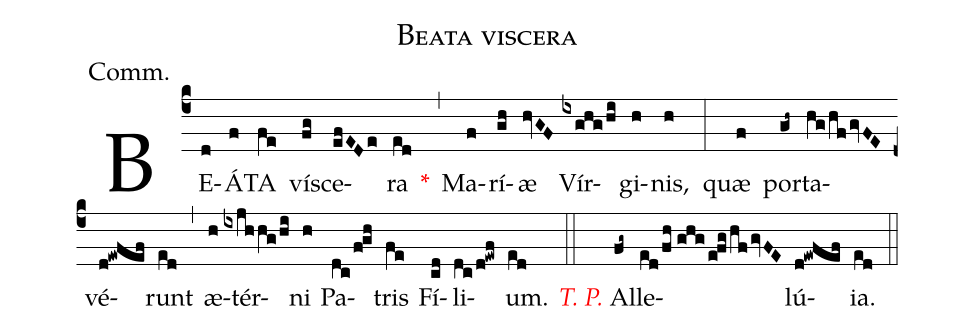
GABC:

name:Beata viscera;
annotation:Comm.;
mode:I.;
office-part:Communion;
%%
(c4) BE(d)Á(f)TA(fe) ví(fg)sce(efEDe)ra(ed) <v>\red{*}</v>(,) Ma(f)rí(gh)æ(hvGF) Vír(ixghg/hi)gi(h)nis,(h) (:) quæ(f) por(gh~)ta(hg/hfgvFE)vé(d!ewfef)runt(ed) (,) æ(h)tér(ixjhhg/hi)ni(h) Pa(dc/f!gh)tris(fe) Fí(cd)li(dc/d!ewf)um.(ed) (::) <v>\redit{T. P.}</v> Al(fg~)le(ed/fh//ghg/e!fg/hfgvFE)lú(d!ewfef)ia.(ed) (::)
